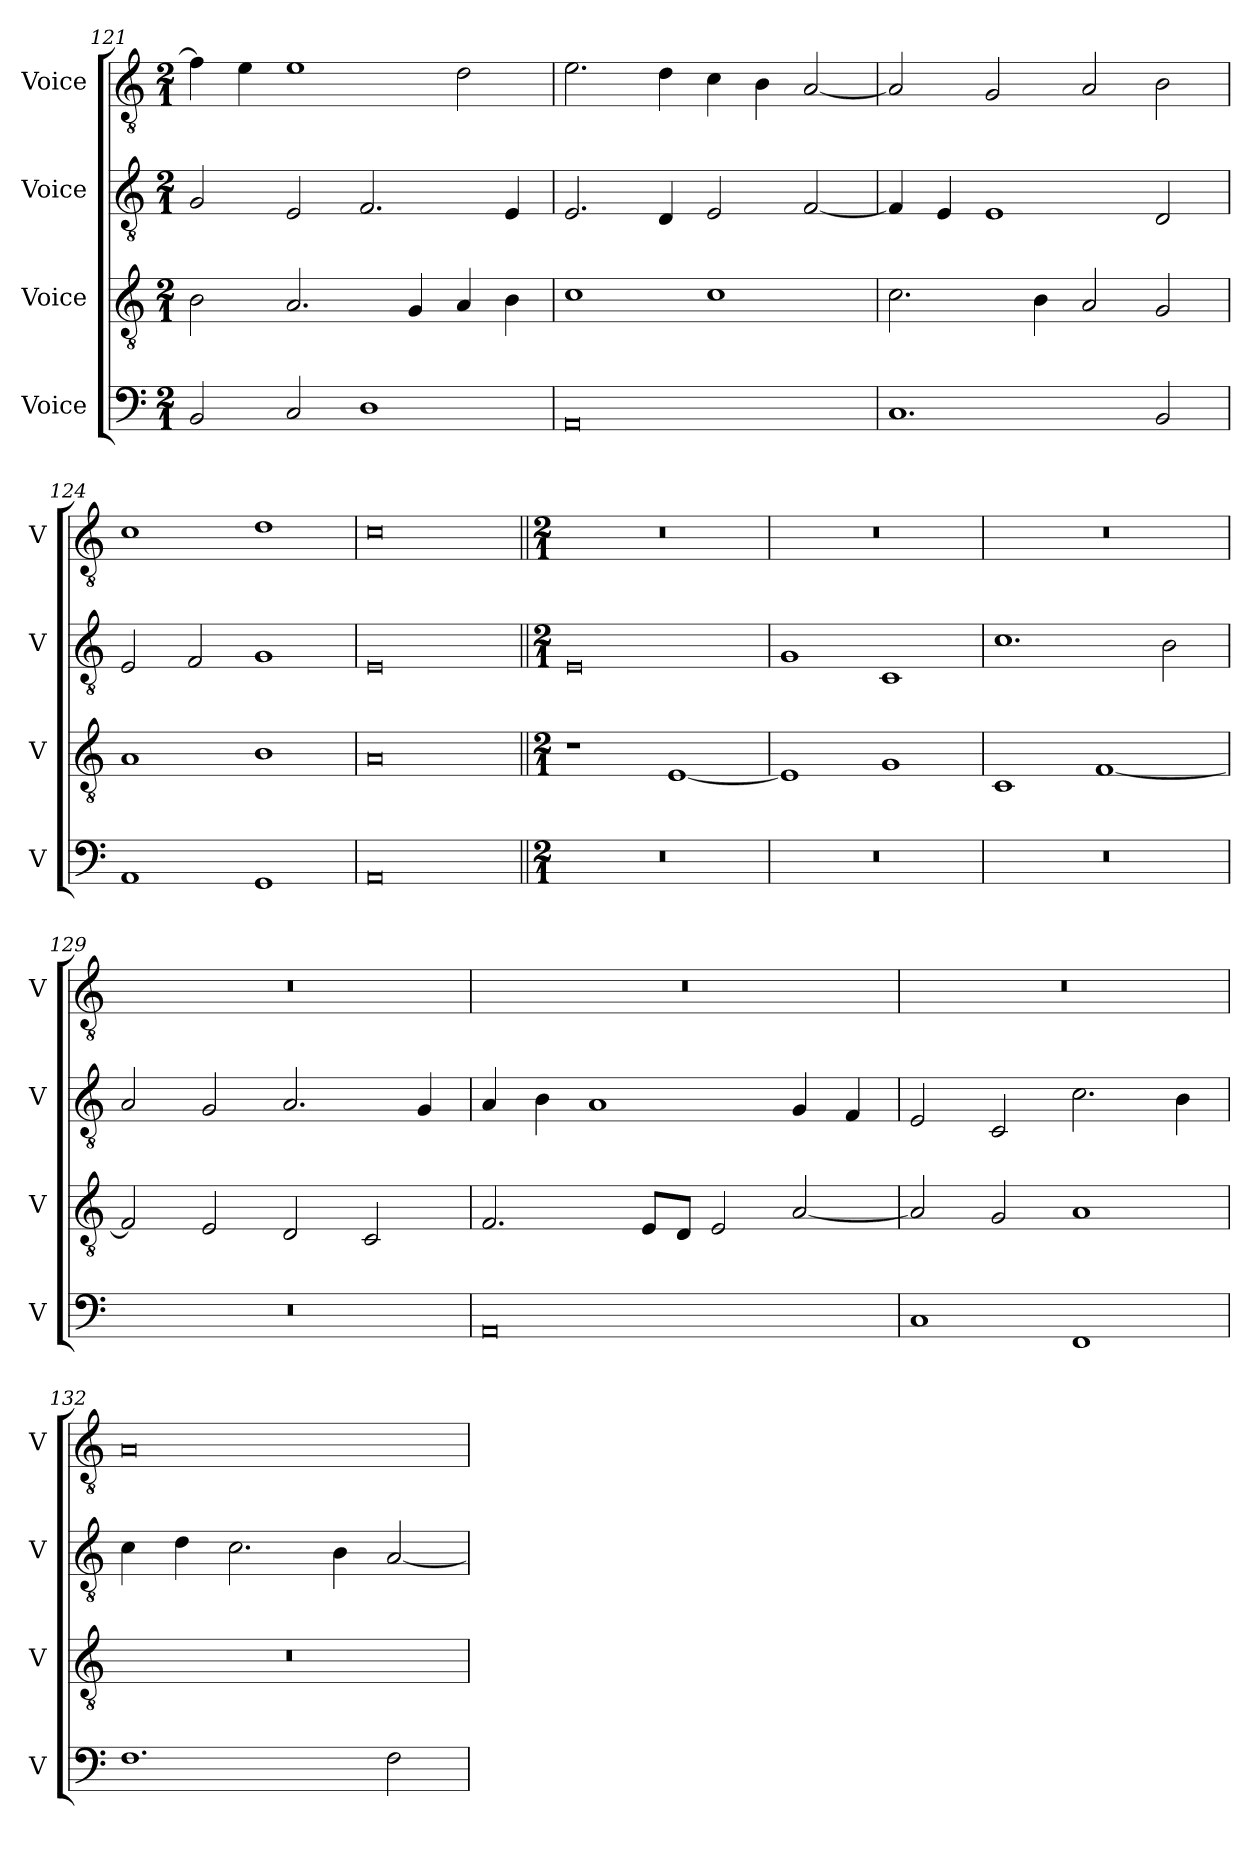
**kern	**kern	**kern	**kern
*part4	*part3	*part2	*part1
*staff4	*staff3	*staff2	*staff1
*I"Voice	*I"Voice	*I"Voice	*I"Voice
*I'V	*I'V	*I'V	*I'V
*clefF4	*clefGv2	*clefGv2	*clefGv2
*k[]	*k[]	*k[]	*k[]
*M2/1	*M2/1	*M2/1	*M2/1
=121	=121	=121	=121
2BB/	2B\	2G/	4f\]
.	.	.	4e\
2C/	2.A/	2E/	1e
1D	.	2.F/	.
.	4G/	.	.
.	4A/	.	2d\
.	4B\	4E/	.
!!LO:LB:g=z
=122	=122	=122	=122
0AA	1c	2.E/	2.e\
.	.	4D/	4d\
.	1c	2E/	4c\
.	.	.	4B\
.	.	[2F/	[2A/
=123	=123	=123	=123
1.C	2.c\	4F/]	2A/]
.	.	4E/	.
.	.	1E	2G/
.	4B\	.	.
.	2A/	.	2A/
2BB/	2G/	2D/	2B\
=124	=124	=124	=124
1AA	1A	2E/	1c
.	.	2F/	.
1GG	1B	1G	1d
=125	=125	=125	=125
0AA	0A	0E	0c
!!LO:PB:g=z
=126||	=126||	=126||	=126||
*M2/1	*M2/1	*M2/1	*M2/1
0r	1r	0E	0r
.	[1E	.	.
=127	=127	=127	=127
0r	1E]	1G	0r
.	1G	1C	.
=128	=128	=128	=128
0r	1C	1.c	0r
.	[1F	.	.
.	.	2B\	.
=129	=129	=129	=129
0r	2F/]	2A/	0r
.	2E/	2G/	.
.	2D/	2.A/	.
.	2C/	.	.
.	.	4G/	.
!!LO:LB:g=z
=130	=130	=130	=130
0AA	2.F/	4A/	0r
.	.	4B\	.
.	.	1A	.
.	8E/L	.	.
.	8D/J	.	.
.	2E/	.	.
.	[2A/	4G/	.
.	.	4F/	.
=131	=131	=131	=131
1C	2A/]	2E/	0r
.	2G/	2C/	.
1FF	1A	2.c\	.
.	.	4B\	.
=132	=132	=132	=132
1.F	0r	4c\	0A
.	.	4d\	.
.	.	2.c\	.
.	.	4B\	.
2F\	.	[2A/	.
=	=	=	=
*-	*-	*-	*-
